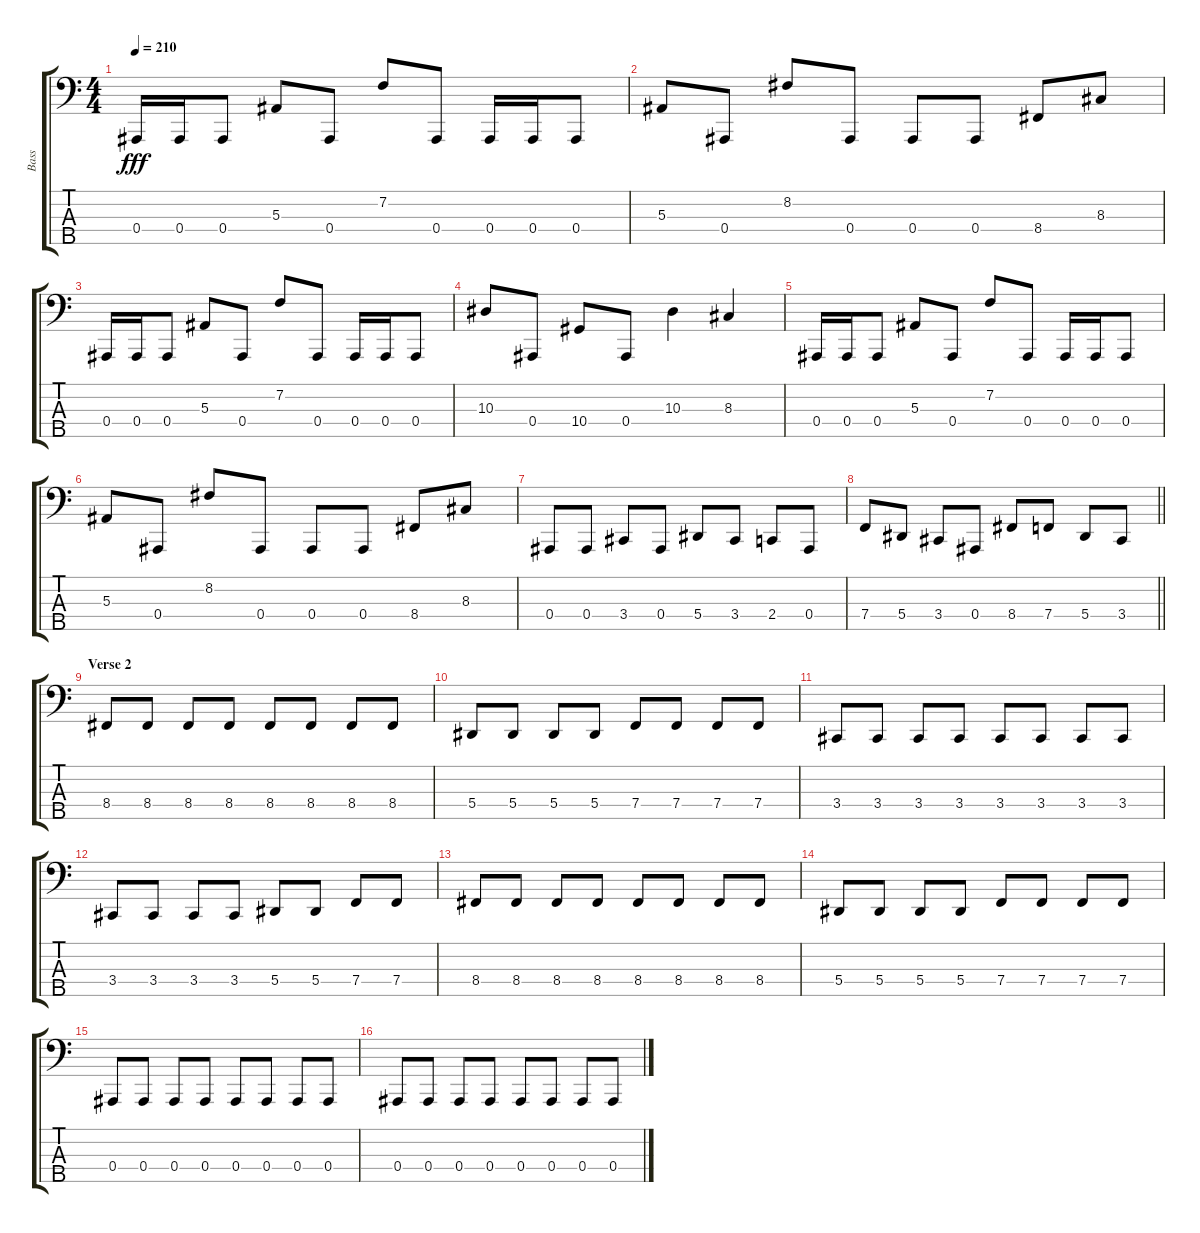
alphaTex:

\track ("Bass" "Bass") {instrument electricbasspick}
\staff {score tabs}
\tuning (Eb2 Bb1 F1 Bb0 F0) {hide}
\ts (4 4)
\tempo 210
\clef f4
\ks c
0.4.16{dy fff} 0.4.16 0.4.8 5.3.8 0.4.8 7.2.8 0.4.8 0.4.16 0.4.16 0.4.8 |
5.3.8 0.4.8 8.2.8 0.4.8 0.4.8 0.4.8 8.4.8 8.3.8 |
0.4.16 0.4.16 0.4.8 5.3.8 0.4.8 7.2.8 0.4.8 0.4.16 0.4.16 0.4.8 |
10.3.8 0.4.8 10.4.8 0.4.8 10.3.4 8.3.4 |
0.4.16 0.4.16 0.4.8 5.3.8 0.4.8 7.2.8 0.4.8 0.4.16 0.4.16 0.4.8 |
5.3.8 0.4.8 8.2.8 0.4.8 0.4.8 0.4.8 8.4.8 8.3.8 |
0.4.8 0.4.8 3.4.8 0.4.8 5.4.8 3.4.8 2.4.8 0.4.8 |
\barLineRight lightlight
7.4.8 5.4.8 3.4.8 0.4.8 8.4.8 7.4.8 5.4.8 3.4.8 |
\section ("" "Verse 2")
8.4.8 8.4.8 8.4.8 8.4.8 8.4.8 8.4.8 8.4.8 8.4.8 |
5.4.8 5.4.8 5.4.8 5.4.8 7.4.8 7.4.8 7.4.8 7.4.8 |
3.4.8 3.4.8 3.4.8 3.4.8 3.4.8 3.4.8 3.4.8 3.4.8 |
3.4.8 3.4.8 3.4.8 3.4.8 5.4.8 5.4.8 7.4.8 7.4.8 |
8.4.8 8.4.8 8.4.8 8.4.8 8.4.8 8.4.8 8.4.8 8.4.8 |
5.4.8 5.4.8 5.4.8 5.4.8 7.4.8 7.4.8 7.4.8 7.4.8 |
0.4.8 0.4.8 0.4.8 0.4.8 0.4.8 0.4.8 0.4.8 0.4.8 |
0.4.8 0.4.8 0.4.8 0.4.8 0.4.8 0.4.8 0.4.8 0.4.8
